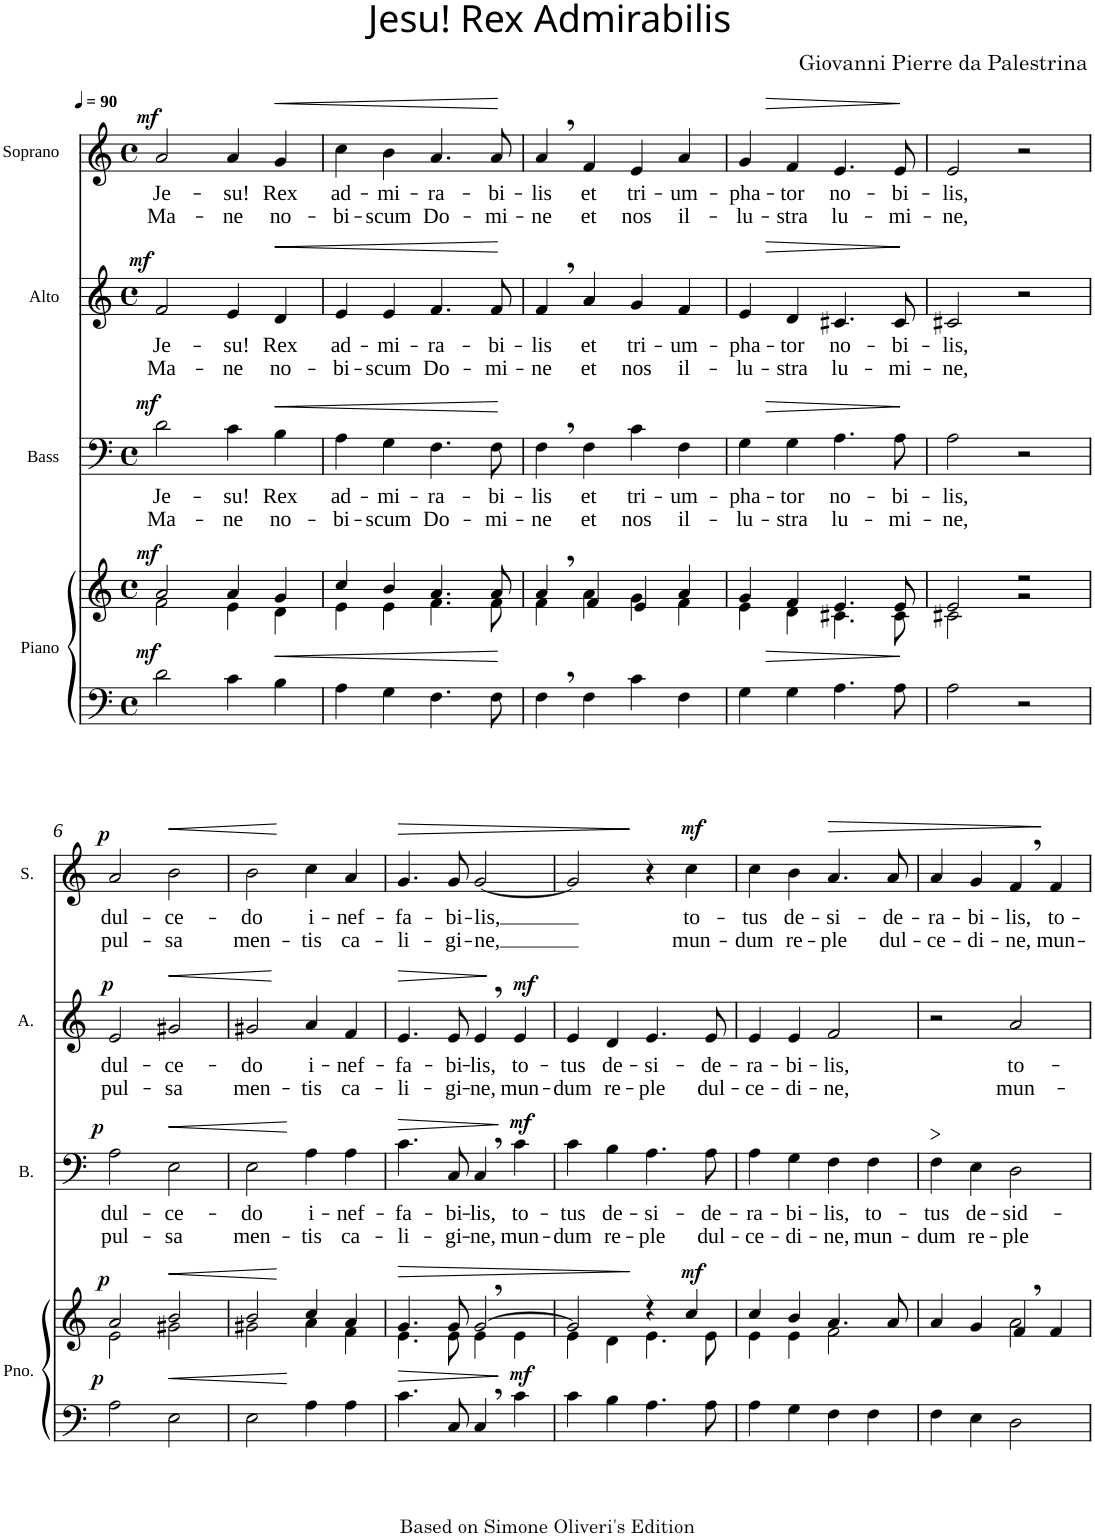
**kern	**kern	**dynam	**kern	**text	**text	**dynam	**kern	**text	**text	**dynam	**kern	**text	**text	**dynam
*part4	*part4	*part4	*part3	*part3	*part3	*part3	*part2	*part2	*part2	*part2	*part1	*part1	*part1	*part1
*staff5	*staff4	*staff4/5	*staff3	*staff3	*staff3	*staff3	*staff2	*staff2	*staff2	*staff2	*staff1	*staff1	*staff1	*staff1
*I"Piano	*	*	*I"Bass	*	*	*	*I"Alto	*	*	*	*I"Soprano	*	*	*
*I'Pno.	*	*	*I'B.	*	*	*	*I'A.	*	*	*	*I'S.	*	*	*
*clefF4	*clefG2	*	*clefF4	*	*	*	*clefG2	*	*	*	*clefG2	*	*	*
*k[]	*k[]	*	*k[]	*	*	*	*k[]	*	*	*	*k[]	*	*	*
*M4/4	*M4/4	*	*M4/4	*	*	*	*M4/4	*	*	*	*M4/4	*	*	*
*met(c)	*met(c)	*	*met(c)	*	*	*	*met(c)	*	*	*	*met(c)	*	*	*
*MM90	*MM90	*	*MM90	*	*	*	*MM90	*	*	*	*MM90	*	*	*
=1	=1	=1	=1	=1	=1	=1	=1	=1	=1	=1	=1	=1	=1	=1
*	*^	*	*	*	*	*	*	*	*	*	*	*	*	*
!	!	!	!LO:DY:a=2	!	!LO:LY:b	!LO:LY:b	!	!	!LO:LY:b	!LO:LY:b	!	!	!LO:LY:b	!LO:LY:b	!
!	!	!	!LO:DY:n=1:a	!	!	!	!LO:DY:a	!	!	!	!LO:DY:a	!	!	!	!LO:DY:a
2d\	2a/	2f\	mf mf	2d\	Je-	Ma-	mf	2f/	Je-	Ma-	mf	2a/	Je-	Ma-	mf
!	!	!	!	!	!LO:LY:b	!LO:LY:b	!	!	!LO:LY:b	!LO:LY:b	!	!	!LO:LY:b	!LO:LY:b	!
4c\	4a/	4e\	.	4c\	-su!	-ne	.	4e/	-su!	-ne	.	4a/	-su!	-ne	.
!	!	!	!	!	!LO:LY:b	!LO:LY:b	!LO:HP:b	!	!LO:LY:b	!LO:LY:b	!LO:HP:b	!	!LO:LY:b	!LO:LY:b	!LO:HP:b
4B\	4g/	4d\	.	4B\	Rex	no-	<	4d/	Rex	no-	<	4g/	Rex	no-	<
=2	=2	=2	=2	=2	=2	=2	=2	=2	=2	=2	=2	=2	=2	=2	=2
!	!	!	!	!	!LO:LY:b	!LO:LY:b	!	!	!LO:LY:b	!LO:LY:b	!	!	!LO:LY:b	!LO:LY:b	!
4A\	4cc/	4e\	.	4A\	ad-	-bi-	.	4e/	ad-	-bi-	.	4cc\	ad-	-bi-	.
!	!	!	!	!	!LO:LY:b	!LO:LY:b	!	!	!LO:LY:b	!LO:LY:b	!	!	!LO:LY:b	!LO:LY:b	!
4G\	4b/	4e\	.	4G\	-mi-	-scum	.	4e/	-mi-	-scum	.	4b\	-mi-	-scum	.
!	!	!	!	!	!LO:LY:b	!LO:LY:b	!	!	!LO:LY:b	!LO:LY:b	!	!	!LO:LY:b	!LO:LY:b	!
4.F\	4.a/	4.f\	.	4.F\	-ra-	Do-	.	4.f/	-ra-	Do-	.	4.a/	-ra-	Do-	.
!	!	!	!	!	!LO:LY:b	!LO:LY:b	!	!	!LO:LY:b	!LO:LY:b	!	!	!LO:LY:b	!LO:LY:b	!
8F\	8a/	8f\	.	8F\	-bi-	-mi-	.	8f/	-bi-	-mi-	.	8a/	-bi-	-mi-	.
*	*v	*v	*	*	*	*	*	*	*	*	*	*	*	*	*
.	.	.	.	.	.	[	.	.	.	[	.	.	.	[
=3	=3	=3	=3	=3	=3	=3	=3	=3	=3	=3	=3	=3	=3	=3
*	*^	*	*	*	*	*	*	*	*	*	*	*	*	*
!	!	!	!	!	!LO:LY:b	!LO:LY:b	!	!	!LO:LY:b	!LO:LY:b	!	!	!LO:LY:b	!LO:LY:b	!
4F,\	4a,/	4f\	.	4F,\	-lis	-ne	.	4f,/	-lis	-ne	.	4a,/	-lis	-ne	.
!	!	!	!	!	!LO:LY:b	!LO:LY:b	!	!	!LO:LY:b	!LO:LY:b	!	!	!LO:LY:b	!LO:LY:b	!
4F\	4f/	4a\	.	4F\	et	et	.	4a/	et	et	.	4f/	et	et	.
!	!	!	!	!	!LO:LY:b	!LO:LY:b	!	!	!LO:LY:b	!LO:LY:b	!	!	!LO:LY:b	!LO:LY:b	!
4c\	4e/	4g\	.	4c\	tri-	nos	.	4g/	tri-	nos	.	4e/	tri-	nos	.
!	!	!	!	!	!LO:LY:b	!LO:LY:b	!	!	!LO:LY:b	!LO:LY:b	!	!	!LO:LY:b	!LO:LY:b	!
4F\	4a/	4f\	.	4F\	-um-	il-	.	4f/	-um-	il-	.	4a/	-um-	il-	.
=4	=4	=4	=4	=4	=4	=4	=4	=4	=4	=4	=4	=4	=4	=4	=4
!	!	!	!	!	!LO:LY:b	!LO:LY:b	!	!	!LO:LY:b	!LO:LY:b	!	!	!LO:LY:b	!LO:LY:b	!
4G\	4g/	4e\	.	4G\	-pha-	-lu-	.	4e/	-pha-	-lu-	.	4g/	-pha-	-lu-	.
!	!	!	!	!	!LO:LY:b	!LO:LY:b	!LO:HP:b	!	!LO:LY:b	!LO:LY:b	!LO:HP:b	!	!LO:LY:b	!LO:LY:b	!LO:HP:b
4G\	4f/	4d\	.	4G\	-tor	-stra	>	4d/	-tor	-stra	>	4f/	-tor	-stra	>
!	!	!	!	!	!LO:LY:b	!LO:LY:b	!	!	!LO:LY:b	!LO:LY:b	!	!	!LO:LY:b	!LO:LY:b	!
4.A\	4.e/	4.c#X\	.	4.A\	no-	lu-	.	4.c#X/	no-	lu-	.	4.e/	no-	lu-	.
!	!	!	!	!	!LO:LY:b	!LO:LY:b	!	!	!LO:LY:b	!LO:LY:b	!	!	!LO:LY:b	!LO:LY:b	!
8A\	8e/	8c#\	.	8A\	-bi-	-mi-	.	8c#/	-bi-	-mi-	.	8e/	-bi-	-mi-	.
*	*v	*v	*	*	*	*	*	*	*	*	*	*	*	*	*
.	.	.	.	.	.	]	.	.	.	]	.	.	.	]
=5	=5	=5	=5	=5	=5	=5	=5	=5	=5	=5	=5	=5	=5	=5
*	*^	*	*	*	*	*	*	*	*	*	*	*	*	*
!	!	!	!	!	!LO:LY:b	!LO:LY:b	!	!	!LO:LY:b	!LO:LY:b	!	!	!LO:LY:b	!LO:LY:b	!
2A\	2e/	2c#X\	.	2A\	-lis,	-ne,	.	2c#X/	-lis,	-ne,	.	2e/	-lis,	-ne,	.
2r	2r	2r	.	2r	.	.	.	2r	.	.	.	2r	.	.	.
!!LO:LB:g=z
=6	=6	=6	=6	=6	=6	=6	=6	=6	=6	=6	=6	=6	=6	=6	=6
!	!	!	!LO:DY:a=2	!	!LO:LY:b	!LO:LY:b	!	!	!LO:LY:b	!LO:LY:b	!	!	!LO:LY:b	!LO:LY:b	!
!	!	!	!LO:DY:n=1:a	!	!	!	!LO:DY:a	!	!	!	!LO:DY:a	!	!	!	!LO:DY:a
2A\	2a/	2e\	p p	2A\	dul-	pul-	p	2e/	dul-	pul-	p	2a/	dul-	pul-	p
!	!	!	!LO:HP:b	!	!LO:LY:b	!LO:LY:b	!LO:HP:b	!	!LO:LY:b	!LO:LY:b	!LO:HP:b	!	!LO:LY:b	!LO:LY:b	!LO:HP:b
2E\	2b/	2g#X\	<	2E\	-ce-	-sa	<	2g#X/	-ce-	-sa	<	2b\	-ce-	-sa	<
*	*v	*v	*	*	*	*	*	*	*	*	*	*	*	*	*
.	.	[	.	.	.	[	.	.	.	[	.	.	.	[
=7	=7	=7	=7	=7	=7	=7	=7	=7	=7	=7	=7	=7	=7	=7
*	*^	*	*	*	*	*	*	*	*	*	*	*	*	*
!	!	!	!	!	!LO:LY:b	!LO:LY:b	!	!	!LO:LY:b	!LO:LY:b	!	!	!LO:LY:b	!LO:LY:b	!
2E\	2b/	2g#X\	.	2E\	-do	men-	.	2g#X/	-do	men-	.	2b\	-do	men-	.
!	!	!	!	!	!LO:LY:b	!LO:LY:b	!	!	!LO:LY:b	!LO:LY:b	!	!	!LO:LY:b	!LO:LY:b	!
4A\	4cc/	4a\	.	4A\	i-	-tis	.	4a/	i-	-tis	.	4cc\	i-	-tis	.
!	!	!	!	!	!LO:LY:b	!LO:LY:b	!	!	!LO:LY:b	!LO:LY:b	!	!	!LO:LY:b	!LO:LY:b	!
4A\	4a/	4f\	.	4A\	-nef-	ca-	.	4f/	-nef-	ca-	.	4a/	-nef-	ca-	.
=8	=8	=8	=8	=8	=8	=8	=8	=8	=8	=8	=8	=8	=8	=8	=8
!	!	!	!LO:HP:b	!	!LO:LY:b	!LO:LY:b	!LO:HP:b	!	!LO:LY:b	!LO:LY:b	!LO:HP:b	!	!LO:LY:b	!LO:LY:b	!LO:HP:b
4.c\	4.g/	4.e\	>	4.c\	-fa-	-li-	>	4.e/	-fa-	-li-	>	4.g/	-fa-	-li-	>
!	!	!	!	!	!LO:LY:b	!LO:LY:b	!	!	!LO:LY:b	!LO:LY:b	!	!	!LO:LY:b	!LO:LY:b	!
8C/	8g/	8e\	]	8C/	-bi-	-gi-	]	8e/	-bi-	-gi-	]	8g/	-bi-	-gi-	]
!	!	!	!	!	!LO:LY:b	!LO:LY:b	!	!	!LO:LY:b	!LO:LY:b	!	!	!LO:LY:b	!LO:LY:b	!
4C,/	[2g/	4e\	.	4C,/	-lis,	-ne,	.	4e,/	-lis,	-ne,	.	[2g/	-lis,	-ne,	.
!	!	!	!LO:DY:a=2	!	!LO:LY:b	!LO:LY:b	!LO:DY:a	!	!LO:LY:b	!LO:LY:b	!LO:DY:a	!	!	!	!
4c\	.	4e\	mf	4c\	to-	mun-	mf	4e/	to-	mun-	mf	.	.	.	.
=9	=9	=9	=9	=9	=9	=9	=9	=9	=9	=9	=9	=9	=9	=9	=9
!	!	!	!	!	!LO:LY:b	!LO:LY:b	!	!	!LO:LY:b	!LO:LY:b	!	!	!	!	!
4c\	2g/]	4e\	.	4c\	-tus	-dum	.	4e/	-tus	-dum	.	2g/]	.	.	.
!	!	!	!	!	!LO:LY:b	!LO:LY:b	!	!	!LO:LY:b	!LO:LY:b	!	!	!	!	!
4B\	.	4d\	.	4B\	de-	re-	.	4d/	de-	re-	.	.	.	.	.
!	!	!	!	!	!LO:LY:b	!LO:LY:b	!	!	!LO:LY:b	!LO:LY:b	!	!	!	!	!
4.A\	4r	4.e\	.	4.A\	-si-	-ple	.	4.e/	-si-	-ple	.	4r	.	.	.
!	!	!	!LO:DY:a	!	!	!	!	!	!	!	!	!	!LO:LY:b	!LO:LY:b	!LO:DY:a
.	4cc/	.	mf	.	.	.	.	.	.	.	.	4cc\	to-	mun-	mf
!	!	!	!	!	!LO:LY:b	!LO:LY:b	!	!	!LO:LY:b	!LO:LY:b	!	!	!	!	!
8A\	.	8e\	.	8A\	-de-	dul-	.	8e/	-de-	dul-	.	.	.	.	.
=10	=10	=10	=10	=10	=10	=10	=10	=10	=10	=10	=10	=10	=10	=10	=10
!	!	!	!	!	!LO:LY:b	!LO:LY:b	!	!	!LO:LY:b	!LO:LY:b	!	!	!LO:LY:b	!LO:LY:b	!
4A\	4cc/	4e\	.	4A\	-ra-	-ce-	.	4e/	-ra-	-ce-	.	4cc\	-tus	-dum	.
!	!	!	!	!	!LO:LY:b	!LO:LY:b	!	!	!LO:LY:b	!LO:LY:b	!	!	!LO:LY:b	!LO:LY:b	!
4G\	4b/	4e\	.	4G\	-bi-	-di-	.	4e/	-bi-	-di-	.	4b\	de-	re-	.
!	!	!	!	!	!LO:LY:b	!LO:LY:b	!	!	!LO:LY:b	!LO:LY:b	!	!	!LO:LY:b	!LO:LY:b	!LO:HP:b
4F\	4.a/	2f\	.	4F\	-lis,	-ne,	.	2f/	-lis,	-ne,	.	4.a/	-si-	-ple	>
!	!	!	!	!	!LO:LY:b	!LO:LY:b	!	!	!	!	!	!	!	!	!
4F\	.	.	.	4F\	to-	mun-	.	.	.	.	.	.	.	.	.
!	!	!	!	!	!	!	!	!	!	!	!	!	!LO:LY:b	!LO:LY:b	!
.	8a/	.	.	.	.	.	.	.	.	.	.	8a/	-de-	dul-	.
=11	=11	=11	=11	=11	=11	=11	=11	=11	=11	=11	=11	=11	=11	=11	=11
!	!	!	!	!	!LO:LY:b	!LO:LY:b	!LO:HP:b	!	!	!	!	!	!LO:LY:b	!LO:LY:b	!
4F\	4a/	2ryy	.	4F\	-tus	-dum	>	2r	.	.	.	4a/	-ra-	-ce-	.
!	!	!	!	!	!LO:LY:b	!LO:LY:b	!	!	!	!	!	!	!LO:LY:b	!LO:LY:b	!
4E\	4g/	.	.	4E\	de-	re-	.	.	.	.	.	4g/	-bi-	-di-	.
!	!	!	!	!	!LO:LY:b	!LO:LY:b	!	!	!LO:LY:b	!LO:LY:b	!	!	!LO:LY:b	!LO:LY:b	!
2D\	4f,/	2a\	.	2D\	-sid-	-ple	.	2a/	to-	mun-	.	4f,/	-lis,	-ne,	.
!	!	!	!	!	!	!	!	!	!	!	!	!	!LO:LY:b	!LO:LY:b	!
.	4f/	.	.	.	.	.	.	.	.	.	.	4f/	to-	mun-	]
*	*v	*v	*	*	*	*	*	*	*	*	*	*	*	*	*
.	.	.	.	.	.	]	.	.	.	.	.	.	.	.
=	=	=	=	=	=	=	=	=	=	=	=	=	=	=
*-	*-	*-	*-	*-	*-	*-	*-	*-	*-	*-	*-	*-	*-	*-
